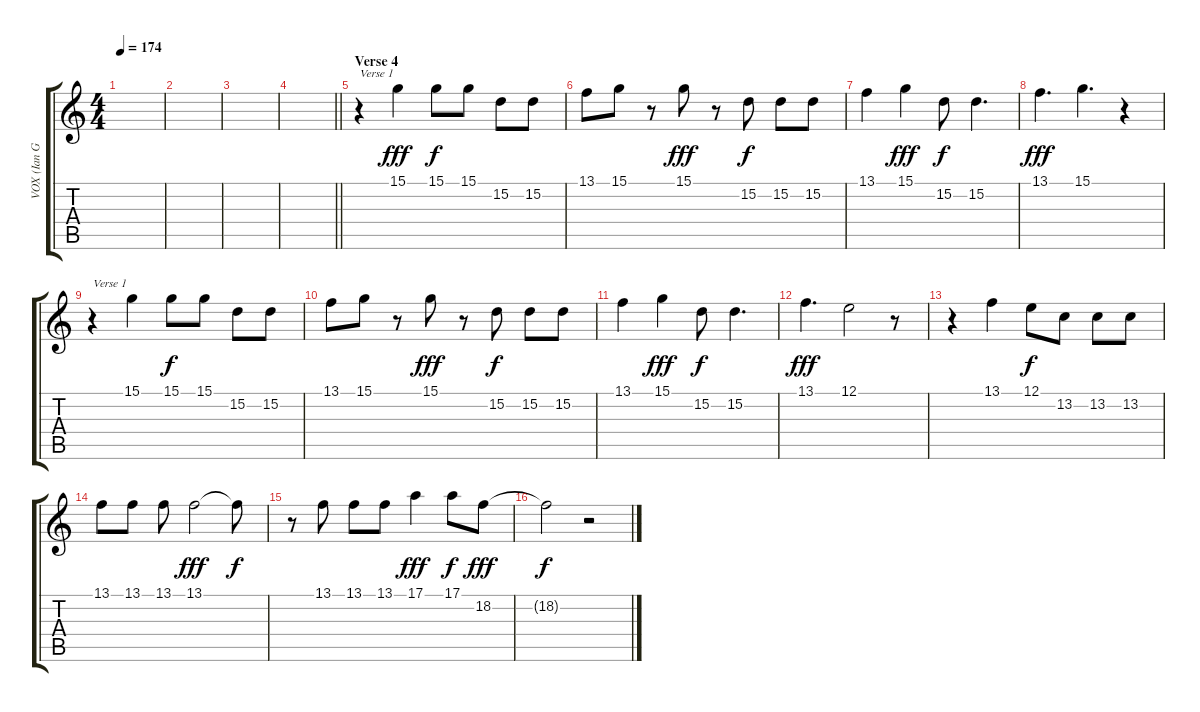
\track ("VOX (Ian Gillan)" "VOX (Ian G") {instrument lead6voice}
\staff {score tabs}
\tuning (E4 B3 G3 D3 A2 E2) {hide}
\ts (4 4)
\tempo 174
\clef g2
\ks c
|
|
|
\barLineRight lightlight
|
\section ("" "Verse 4")
r.4{txt "Verse 1" volume 8} 15.1.4{dy fff} 15.1.8{dy f} 15.1.8 15.2.8 15.2.8 |
13.1.8 15.1.8 r.8 15.1.8{dy fff} r.8 15.2.8{dy f} 15.2.8 15.2.8 |
13.1.4 15.1.4{dy fff} 15.2.8{dy f} 15.2.4{d} |
13.1.4{d dy fff} 15.1.4{d} r.4 |
r.4{txt "Verse 1" volume 8} 15.1.4 15.1.8{dy f} 15.1.8 15.2.8 15.2.8 |
13.1.8 15.1.8 r.8 15.1.8{dy fff} r.8 15.2.8{dy f} 15.2.8 15.2.8 |
13.1.4 15.1.4{dy fff} 15.2.8{dy f} 15.2.4{d} |
13.1.4{d dy fff} 12.1.2 r.8 |
r.4 13.1.4 12.1.8{dy f} 13.2.8 13.2.8 13.2.8 |
13.1.8 13.1.8 13.1.8 13.1.2{dy fff} 13.1{t}.8{dy f} |
r.8 13.1.8 13.1.8 13.1.8 17.1.4{dy fff} 17.1.8{dy f} 18.2.8{dy fff} |
18.2{t}.2{dy f} r.2
